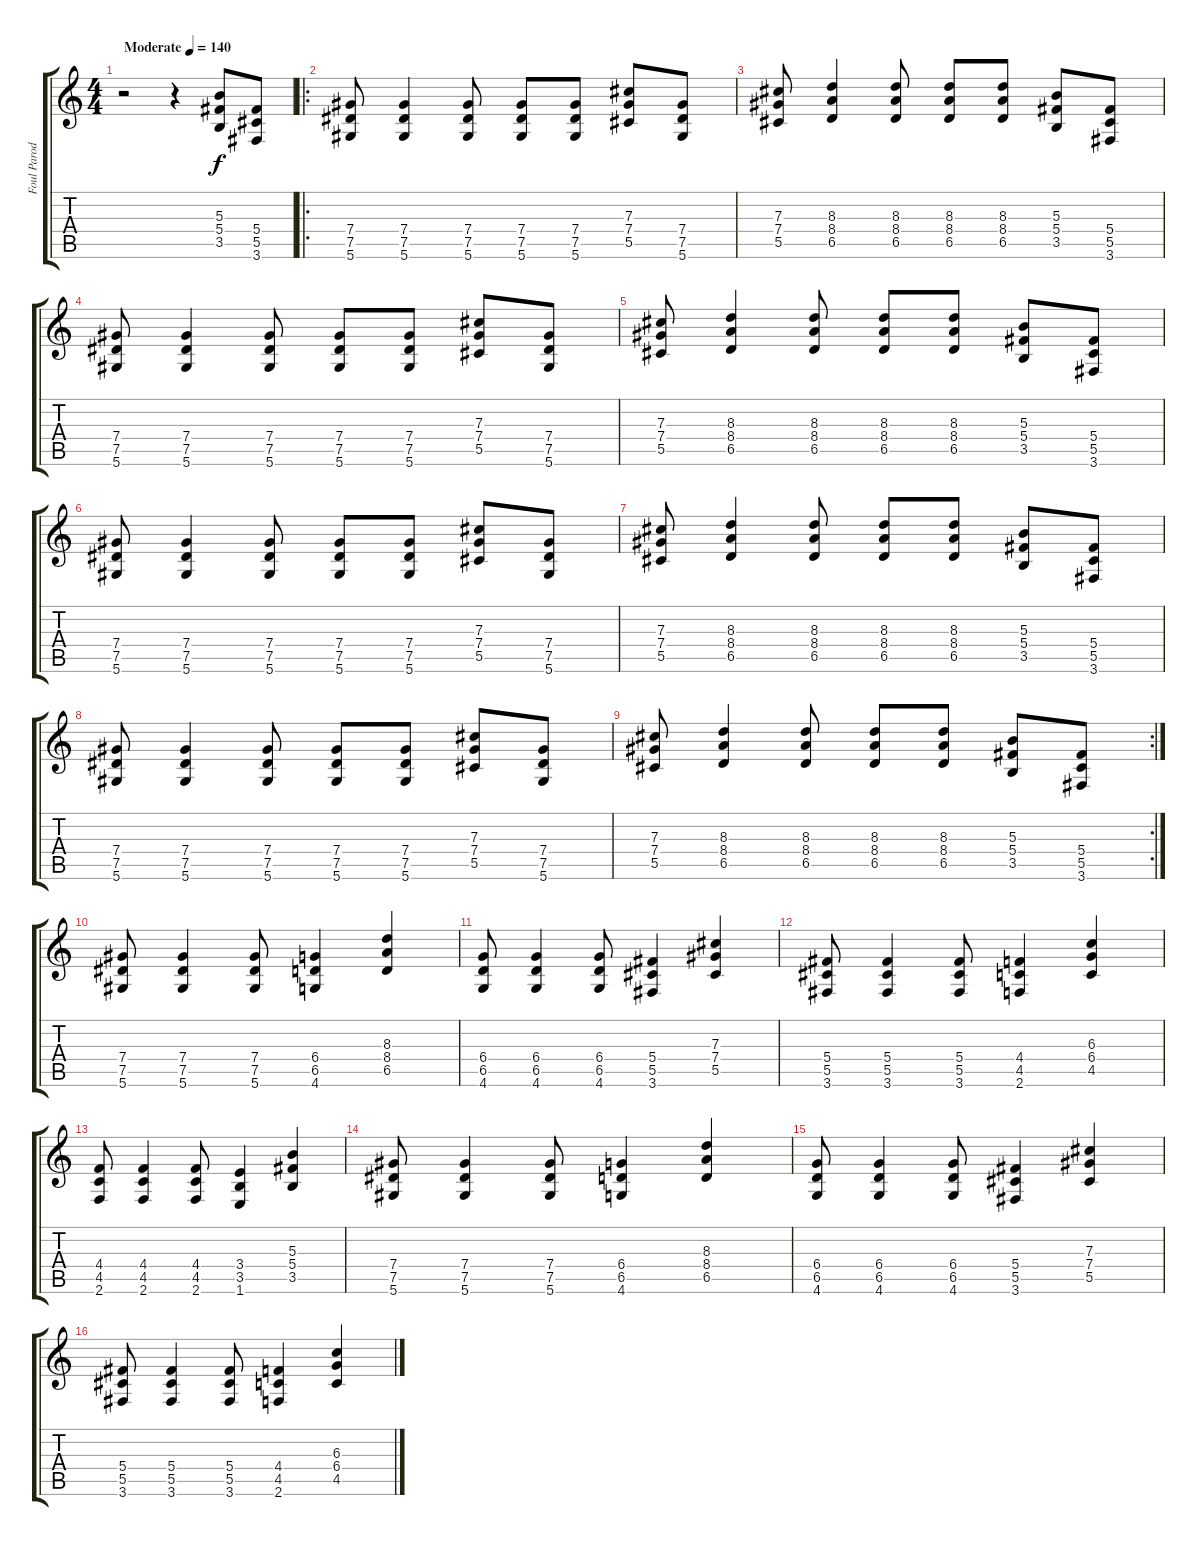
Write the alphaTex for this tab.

\track ("Foul Parody of the Lord's Supper" "Foul Parod") {instrument overdrivenguitar}
\staff {score tabs}
\tuning (Eb4 Bb3 Gb3 Db3 Ab2 Eb2) {hide}
\ts (4 4)
\tempo (140 "Moderate")
\clef g2
\ks c
r.2{dy f instrument overdrivenguitar} r.4 (5.3 5.4 3.5).8 (5.4 5.5 3.6).8 |
\ro
(7.4 7.5 5.6).8 (7.4 7.5 5.6).4 (7.4 7.5 5.6).8 (7.4 7.5 5.6).8 (7.4 7.5 5.6).8 (7.3 7.4 5.5).8 (7.4 7.5 5.6).8 |
(7.3 7.4 5.5).8 (8.3 8.4 6.5).4 (8.3 8.4 6.5).8 (8.3 8.4 6.5).8 (8.3 8.4 6.5).8 (5.3 5.4 3.5).8 (5.4 5.5 3.6).8 |
(7.4 7.5 5.6).8 (7.4 7.5 5.6).4 (7.4 7.5 5.6).8 (7.4 7.5 5.6).8 (7.4 7.5 5.6).8 (7.3 7.4 5.5).8 (7.4 7.5 5.6).8 |
(7.3 7.4 5.5).8 (8.3 8.4 6.5).4 (8.3 8.4 6.5).8 (8.3 8.4 6.5).8 (8.3 8.4 6.5).8 (5.3 5.4 3.5).8 (5.4 5.5 3.6).8 |
(7.4 7.5 5.6).8 (7.4 7.5 5.6).4 (7.4 7.5 5.6).8 (7.4 7.5 5.6).8 (7.4 7.5 5.6).8 (7.3 7.4 5.5).8 (7.4 7.5 5.6).8 |
(7.3 7.4 5.5).8 (8.3 8.4 6.5).4 (8.3 8.4 6.5).8 (8.3 8.4 6.5).8 (8.3 8.4 6.5).8 (5.3 5.4 3.5).8 (5.4 5.5 3.6).8 |
(7.4 7.5 5.6).8 (7.4 7.5 5.6).4 (7.4 7.5 5.6).8 (7.4 7.5 5.6).8 (7.4 7.5 5.6).8 (7.3 7.4 5.5).8 (7.4 7.5 5.6).8 |
\rc 2
(7.3 7.4 5.5).8 (8.3 8.4 6.5).4 (8.3 8.4 6.5).8 (8.3 8.4 6.5).8 (8.3 8.4 6.5).8 (5.3 5.4 3.5).8 (5.4 5.5 3.6).8 |
(7.4 7.5 5.6).8 (7.4 7.5 5.6).4 (7.4 7.5 5.6).8 (6.4 6.5 4.6).4 (8.3 8.4 6.5).4 |
(6.4 6.5 4.6).8 (6.4 6.5 4.6).4 (6.4 6.5 4.6).8 (5.4 5.5 3.6).4 (7.3 7.4 5.5).4 |
(5.4 5.5 3.6).8 (5.4 5.5 3.6).4 (5.4 5.5 3.6).8 (4.4 4.5 2.6).4 (6.3 6.4 4.5).4 |
(4.4 4.5 2.6).8 (4.4 4.5 2.6).4 (4.4 4.5 2.6).8 (3.4 3.5 1.6).4 (5.3 5.4 3.5).4 |
(7.4 7.5 5.6).8 (7.4 7.5 5.6).4 (7.4 7.5 5.6).8 (6.4 6.5 4.6).4 (8.3 8.4 6.5).4 |
(6.4 6.5 4.6).8 (6.4 6.5 4.6).4 (6.4 6.5 4.6).8 (5.4 5.5 3.6).4 (7.3 7.4 5.5).4 |
(5.4 5.5 3.6).8 (5.4 5.5 3.6).4 (5.4 5.5 3.6).8 (4.4 4.5 2.6).4 (6.3 6.4 4.5).4
